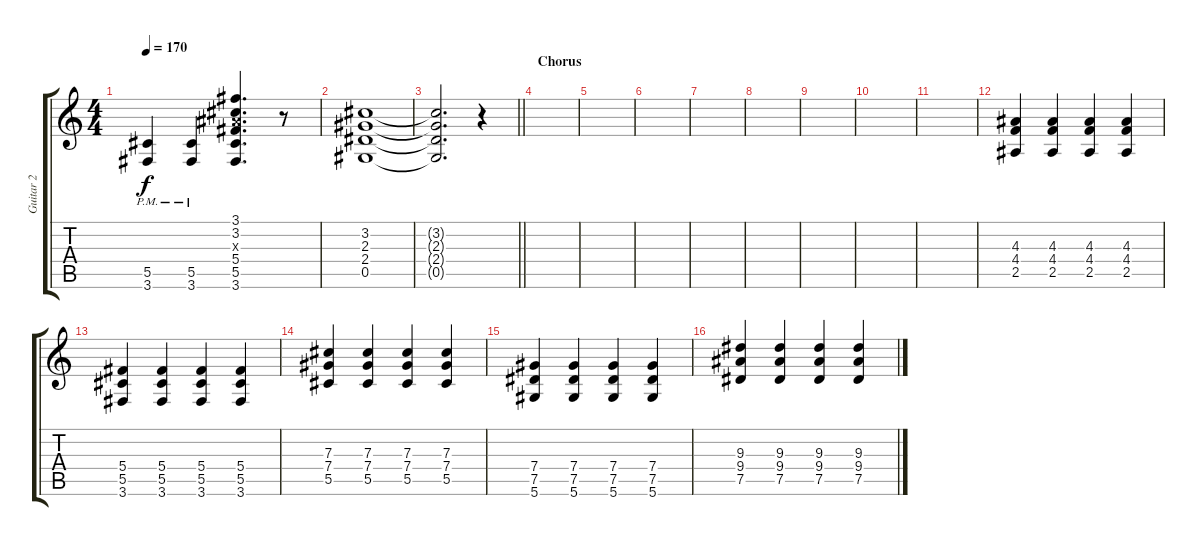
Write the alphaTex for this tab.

\track ("Guitar 2" "Guitar 2") {instrument distortionguitar}
\staff {score tabs}
\tuning (Eb4 Bb3 Gb3 Db3 Ab2 Eb2) {hide}
\ts (4 4)
\tempo 170
\clef g2
\ks c
(5.5{pm} 3.6{pm}).4{dy f} (5.5{pm} 3.6{pm}).4 (3.1 3.2 4.3{x} 5.4 5.5 3.6).4{d} r.8 |
(3.2 2.3 2.4 0.5).1 |
\barLineRight lightlight
(3.2{t} 2.3{t} 2.4{t} 0.5{t}).2{d} r.4 |
\section ("" "Chorus")
|
|
|
|
|
|
|
|
(4.3 4.4 2.5).4 (4.3 4.4 2.5).4 (4.3 4.4 2.5).4 (4.3 4.4 2.5).4 |
(5.4 5.5 3.6).4 (5.4 5.5 3.6).4 (5.4 5.5 3.6).4 (5.4 5.5 3.6).4 |
(7.3 7.4 5.5).4 (7.3 7.4 5.5).4 (7.3 7.4 5.5).4 (7.3 7.4 5.5).4 |
(7.4 7.5 5.6).4 (7.4 7.5 5.6).4 (7.4 7.5 5.6).4 (7.4 7.5 5.6).4 |
(9.3 9.4 7.5).4 (9.3 9.4 7.5).4 (9.3 9.4 7.5).4 (9.3 9.4 7.5).4
